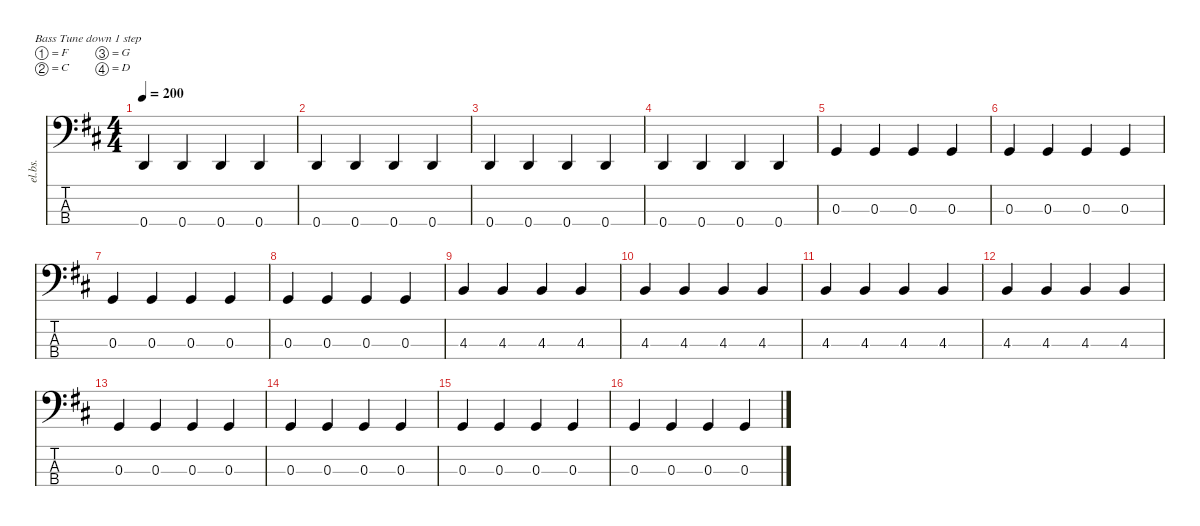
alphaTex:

\defaultSystemsLayout 4
\hideDynamics
\bracketExtendMode nobrackets
\otherSystemsTrackNameOrientation horizontal
\track ("Bass Guitar" "el.bs.") {instrument electricbassfinger}
\staff {score tabs}
\tuning (F2 C2 G1 D1)
\ts (4 4)
\tempo 200
\clef f4
\ks d
0.4{acc forcenatural}.4{dy ff beam Up} 0.4{acc forcenatural}.4{beam Up} 0.4{acc forcenatural}.4{beam Up} 0.4{acc forcenatural}.4{beam Up} |
0.4{acc forcenatural}.4{beam Up} 0.4{acc forcenatural}.4{beam Up} 0.4{acc forcenatural}.4{beam Up} 0.4{acc forcenatural}.4{beam Up} |
0.4{acc forcenatural}.4{beam Up} 0.4{acc forcenatural}.4{beam Up} 0.4{acc forcenatural}.4{beam Up} 0.4{acc forcenatural}.4{beam Up} |
0.4{acc forcenatural}.4{beam Up} 0.4{acc forcenatural}.4{beam Up} 0.4{acc forcenatural}.4{beam Up} 0.4{acc forcenatural}.4{beam Up} |
0.3{acc forcenatural}.4{beam Up} 0.3{acc forcenatural}.4{beam Up} 0.3{acc forcenatural}.4{beam Up} 0.3{acc forcenatural}.4{beam Up} |
0.3{acc forcenatural}.4{beam Up} 0.3{acc forcenatural}.4{beam Up} 0.3{acc forcenatural}.4{beam Up} 0.3{acc forcenatural}.4{beam Up} |
0.3{acc forcenatural}.4{beam Up} 0.3{acc forcenatural}.4{beam Up} 0.3{acc forcenatural}.4{beam Up} 0.3{acc forcenatural}.4{beam Up} |
0.3{acc forcenatural}.4{beam Up} 0.3{acc forcenatural}.4{beam Up} 0.3{acc forcenatural}.4{beam Up} 0.3{acc forcenatural}.4{beam Up} |
4.3{acc forcenatural}.4{beam Up} 4.3{acc forcenatural}.4{beam Up} 4.3{acc forcenatural}.4{beam Up} 4.3{acc forcenatural}.4{beam Up} |
4.3{acc forcenatural}.4{beam Up} 4.3{acc forcenatural}.4{beam Up} 4.3{acc forcenatural}.4{beam Up} 4.3{acc forcenatural}.4{beam Up} |
4.3{acc forcenatural}.4{beam Up} 4.3{acc forcenatural}.4{beam Up} 4.3{acc forcenatural}.4{beam Up} 4.3{acc forcenatural}.4{beam Up} |
4.3{acc forcenatural}.4{beam Up} 4.3{acc forcenatural}.4{beam Up} 4.3{acc forcenatural}.4{beam Up} 4.3{acc forcenatural}.4{beam Up} |
0.3{acc forcenatural}.4{beam Up} 0.3{acc forcenatural}.4{beam Up} 0.3{acc forcenatural}.4{beam Up} 0.3{acc forcenatural}.4{beam Up} |
0.3{acc forcenatural}.4{beam Up} 0.3{acc forcenatural}.4{beam Up} 0.3{acc forcenatural}.4{beam Up} 0.3{acc forcenatural}.4{beam Up} |
0.3{acc forcenatural}.4{beam Up} 0.3{acc forcenatural}.4{beam Up} 0.3{acc forcenatural}.4{beam Up} 0.3{acc forcenatural}.4{beam Up} |
0.3{acc forcenatural}.4{beam Up} 0.3{acc forcenatural}.4{beam Up} 0.3{acc forcenatural}.4{beam Up} 0.3{acc forcenatural}.4{beam Up}
